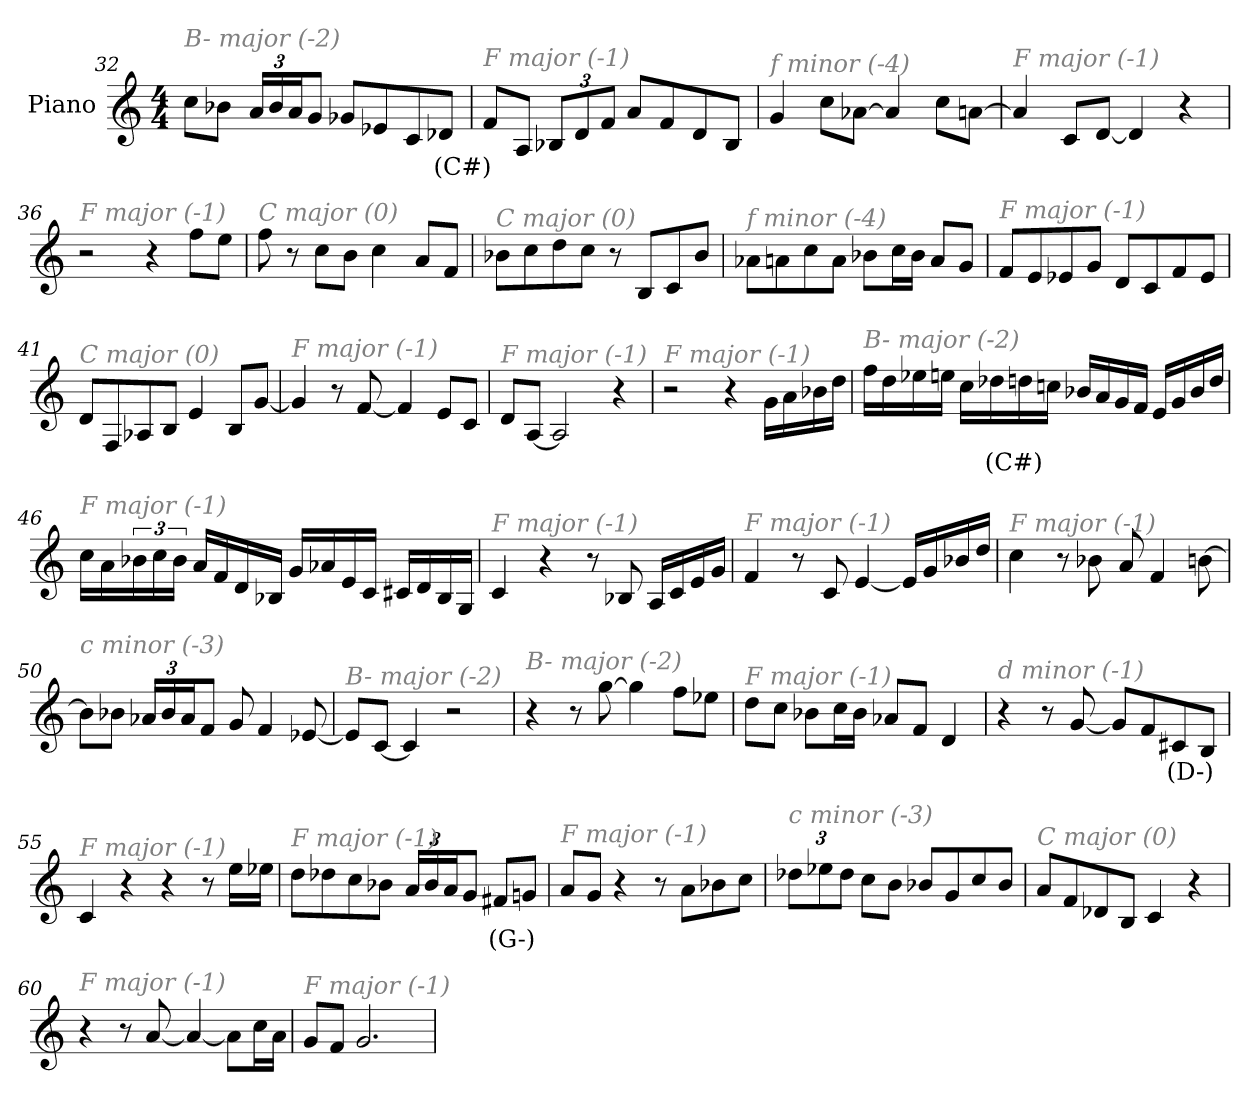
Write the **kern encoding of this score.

**kern	**text
*part1	*part1
*staff1	*staff1
*I"Piano	*
*I'Pno	*
*clefG2	*
*k[]	*
*M4/4	*
=32	=32
!LO:TX:i:color=#808080:t=B- major (-2)	!
8cc\L	.
8b-X\J	.
*Xbrackettup	*
24a/LL	.
24b-/	.
24a/J	.
8g/J	.
8g-X/L	.
8e-X/	.
8c/	.
8d-Xi/J	(C#)
!!LO:LB:g=z
=33	=33
!LO:TX:i:color=#808080:t=F major (-1)	!
8f/L	.
8A/J	.
12B-X/L	.
12d/	.
12f/J	.
8a/L	.
8f/	.
8d/	.
8B-/J	.
=34	=34
!LO:TX:i:color=#808080:t=f minor (-4)	!
4g/	.
8cc\L	.
[8a-X\J	.
4a-/]	.
8cc\L	.
[8an\J	.
=35	=35
!LO:TX:i:color=#808080:t=F major (-1)	!
4a/]	.
8c/L	.
[8d/J	.
4d/]	.
4r	.
=36	=36
!LO:TX:i:color=#808080:t=F major (-1)	!
2r	.
4r	.
8ff\L	.
8ee\J	.
=37	=37
!LO:TX:i:color=#808080:t=C major (0)	!
8ff\	.
8r	.
8cc\L	.
8b\J	.
4cc\	.
8a/L	.
8f/J	.
!!LO:LB:g=z
=38	=38
!LO:TX:i:color=#808080:t=C major (0)	!
8b-X\L	.
8cc\	.
8dd\	.
8cc\J	.
8r	.
8B/L	.
8c/	.
8b-/J	.
=39	=39
!LO:TX:i:color=#808080:t=f minor (-4)	!
8a-X\L	.
8an\	.
8cc\	.
8a\J	.
8b-X\L	.
16cc\L	.
16b-\JJ	.
8a/L	.
8g/J	.
=40	=40
!LO:TX:i:color=#808080:t=F major (-1)	!
8f/L	.
8e/	.
8e-X/	.
8g/J	.
8d/L	.
8c/	.
8f/	.
8e-/J	.
=41	=41
!LO:TX:i:color=#808080:t=C major (0)	!
8d/L	.
8F/	.
8A-X/	.
8B/J	.
4e/	.
8B/L	.
[8g/J	.
!!LO:LB:g=z
=42	=42
!LO:TX:i:color=#808080:t=F major (-1)	!
4g/]	.
8r	.
[8f/	.
4f/]	.
8e/L	.
8c/J	.
=43	=43
!LO:TX:i:color=#808080:t=F major (-1)	!
8d/L	.
[8A/J	.
2A/]	.
4r	.
=44	=44
!LO:TX:i:color=#808080:t=F major (-1)	!
2r	.
4r	.
16g\LL	.
16a\	.
16b-X\	.
16dd\JJ	.
=45	=45
!LO:TX:i:color=#808080:t=B- major (-2)	!
16ff\LL	.
16dd\	.
16ee-X\	.
16een\JJ	.
16cc\LL	.
16dd-Xi\	(C#)
16dd\	.
16ccn\JJ	.
16b-X/LL	.
16a/	.
16g/	.
16f/JJ	.
16e/LL	.
16g/	.
16b-/	.
16dd/JJ	.
!!LO:PB:g=z
=46	=46
!LO:TX:i:color=#808080:t=F major (-1)	!
16cc\LL	.
16a\	.
*brackettup	*
24b-X\	.
24cc\	.
24b-\JJ	.
16a/LL	.
16f/	.
16d/	.
16B-X/JJ	.
16g/LL	.
16a-X/	.
16e/	.
16c/JJ	.
16c#X/LL	.
16d/	.
16B-/	.
16G/JJ	.
=47	=47
!LO:TX:i:color=#808080:t=F major (-1)	!
4c/	.
4r	.
8r	.
8B-X/	.
16A/LL	.
16c/	.
16e/	.
16g/JJ	.
=48	=48
!LO:TX:i:color=#808080:t=F major (-1)	!
4f/	.
8r	.
8c/	.
[4e/	.
16e/LL]	.
16g/	.
16b-X/	.
16dd/JJ	.
!!LO:LB:g=z
=49	=49
!LO:TX:i:color=#808080:t=F major (-1)	!
4cc\	.
8r	.
8b-X\	.
8a/	.
4f/	.
[8bn\	.
=50	=50
!LO:TX:i:color=#808080:t=c minor (-3)	!
8b\L]	.
8b-X\J	.
*Xbrackettup	*
24a-X/LL	.
24b-/	.
24a-/J	.
8f/J	.
8g/	.
4f/	.
[8e-X/	.
=51	=51
!LO:TX:i:color=#808080:t=B- major (-2)	!
8e-/L]	.
[8c/J	.
4c/]	.
2r	.
=52	=52
!LO:TX:i:color=#808080:t=B- major (-2)	!
4r	.
8r	.
[8gg\	.
4gg\]	.
8ff\L	.
8ee-X\J	.
=53	=53
!LO:TX:i:color=#808080:t=F major (-1)	!
8dd\L	.
8cc\J	.
8b-X\L	.
16cc\L	.
16b-\JJ	.
8a-X/L	.
8f/J	.
4d/	.
!!LO:LB:g=z
=54	=54
!LO:TX:i:color=#808080:t=d minor (-1)	!
4r	.
8r	.
[8g/	.
8g/L]	.
8f/	.
8c#Xi/	(D-)
8B/J	.
=55	=55
!LO:TX:i:color=#808080:t=F major (-1)	!
4c/	.
4r	.
4r	.
8r	.
16ee\LL	.
16ee-X\JJ	.
=56	=56
!LO:TX:i:color=#808080:t=F major (-1)	!
8dd\L	.
8dd-X\	.
8cc\	.
8b-X\J	.
24a/LL	.
24b-/	.
24a/J	.
8g/J	.
8f#Xi/L	(G-)
8gn/J	.
=57	=57
!LO:TX:i:color=#808080:t=F major (-1)	!
8a/L	.
8g/J	.
4r	.
8r	.
8a\L	.
8b-X\	.
8cc\J	.
!!LO:LB:g=z
=58	=58
!LO:TX:i:color=#808080:t=c minor (-3)	!
12dd-X\L	.
12ee-X\	.
12dd-\J	.
8cc\L	.
8b\J	.
8b-X/L	.
8g/	.
8cc/	.
8b-/J	.
=59	=59
!LO:TX:i:color=#808080:t=C major (0)	!
8a/L	.
8f/	.
8d-X/	.
8B/J	.
4c/	.
4r	.
=60	=60
!LO:TX:i:color=#808080:t=F major (-1)	!
4r	.
8r	.
[8a/	.
4a/_	.
8a\L]	.
16cc\L	.
16a\JJ	.
=61	=61
!LO:TX:i:color=#808080:t=F major (-1)	!
8g/L	.
8f/J	.
2.g/	.
=	=
*-	*-
